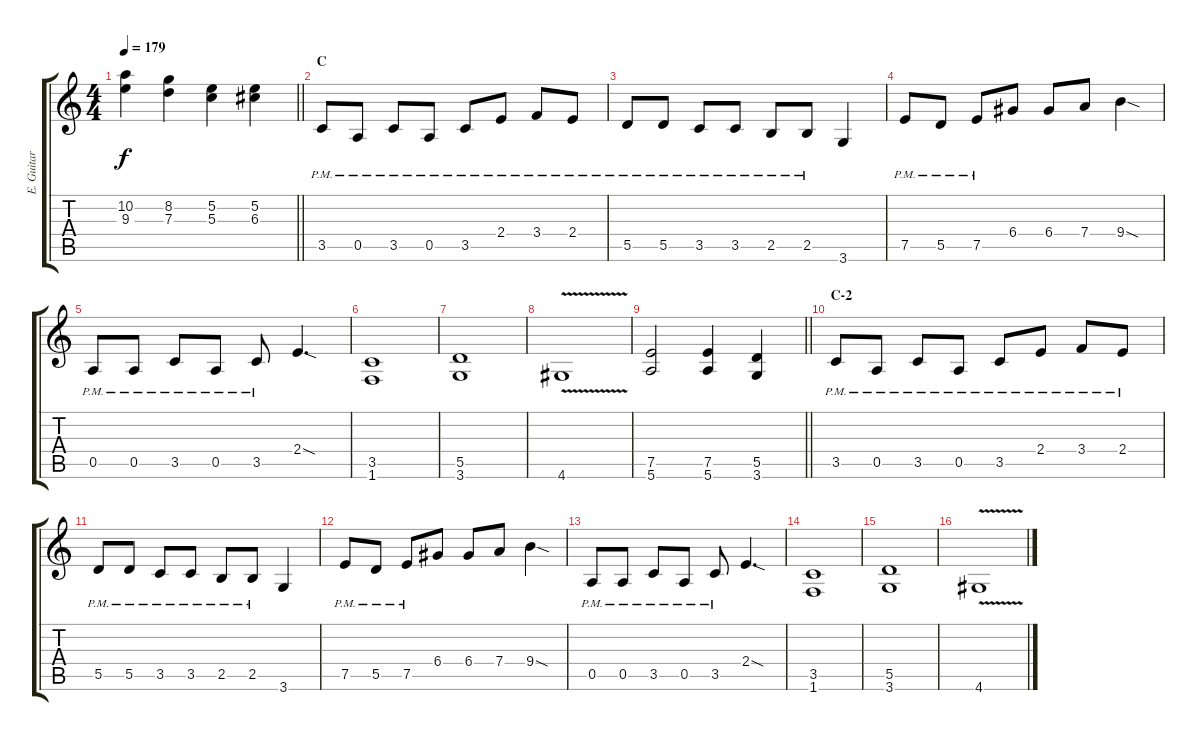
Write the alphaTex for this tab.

\track ("E. Guitar II" "E. Guitar ") {instrument overdrivenguitar}
\staff {score tabs}
\tuning (E4 B3 G3 D3 A2 E2) {hide}
\ts (4 4)
\tempo 179
\clef g2
\barLineRight lightlight
\ks c
(10.2 9.3).4{dy f} (8.2 7.3).4 (5.2 5.3).4 (5.2 6.3).4 |
\section ("" "C")
3.5{pm}.8 0.5{pm}.8 3.5{pm}.8 0.5{pm}.8 3.5{pm}.8 2.4{pm}.8 3.4{pm}.8 2.4{pm}.8 |
5.5{pm}.8 5.5{pm}.8 3.5{pm}.8 3.5{pm}.8 2.5{pm}.8 2.5{pm}.8 3.6.4 |
7.5{pm}.8 5.5{pm}.8 7.5{pm}.8 6.4.8 6.4.8 7.4.8 9.4{sod}.4 |
0.5{pm}.8 0.5{pm}.8 3.5{pm}.8 0.5{pm}.8 3.5{pm}.8 2.4{sod}.4{d} |
(3.5 1.6).1 |
(5.5 3.6).1 |
4.6{v}.1 |
\barLineRight lightlight
(7.5 5.6).2 (7.5 5.6).4 (5.5 3.6).4 |
\section ("" "C-2")
3.5{pm}.8 0.5{pm}.8 3.5{pm}.8 0.5{pm}.8 3.5{pm}.8 2.4{pm}.8 3.4{pm}.8 2.4{pm}.8 |
5.5{pm}.8 5.5{pm}.8 3.5{pm}.8 3.5{pm}.8 2.5{pm}.8 2.5{pm}.8 3.6.4 |
7.5{pm}.8 5.5{pm}.8 7.5{pm}.8 6.4.8 6.4.8 7.4.8 9.4{sod}.4 |
0.5{pm}.8 0.5{pm}.8 3.5{pm}.8 0.5{pm}.8 3.5{pm}.8 2.4{sod}.4{d} |
(3.5 1.6).1 |
(5.5 3.6).1 |
4.6{v}.1
